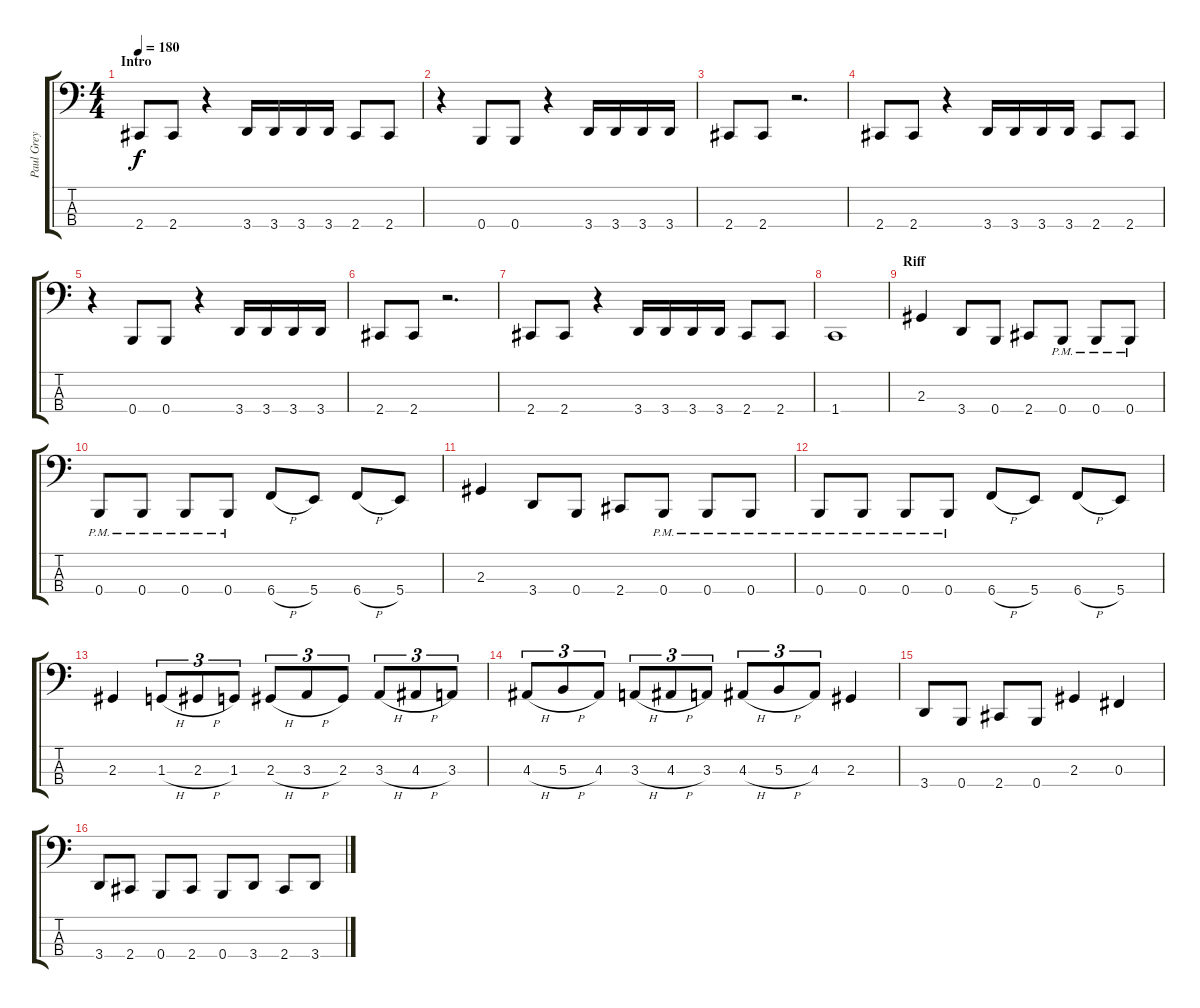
\track ("Paul Grey" "Paul Grey") {instrument electricbassfinger}
\staff {score tabs}
\tuning (E2 B1 Gb1 B0) {hide}
\ts (4 4)
\section ("" "Intro")
\tempo 180
\clef f4
\ks c
2.4.8{dy f instrument electricbassfinger} 2.4.8 r.4 3.4.16 3.4.16 3.4.16 3.4.16 2.4.8 2.4.8 |
r.4 0.4.8 0.4.8 r.4 3.4.16 3.4.16 3.4.16 3.4.16 |
2.4.8 2.4.8 r.2{d} |
2.4.8 2.4.8 r.4 3.4.16 3.4.16 3.4.16 3.4.16 2.4.8 2.4.8 |
r.4 0.4.8 0.4.8 r.4 3.4.16 3.4.16 3.4.16 3.4.16 |
2.4.8 2.4.8 r.2{d} |
2.4.8 2.4.8 r.4 3.4.16 3.4.16 3.4.16 3.4.16 2.4.8 2.4.8 |
1.4.1 |
\section ("" "Riff")
2.3.4 3.4.8 0.4.8 2.4.8 0.4{pm}.8 0.4{pm}.8 0.4{pm}.8 |
0.4{pm}.8 0.4{pm}.8 0.4{pm}.8 0.4{pm}.8 6.4{h}.8 5.4.8 6.4{h}.8 5.4.8 |
2.3.4 3.4.8 0.4.8 2.4.8 0.4{pm}.8 0.4{pm}.8 0.4{pm}.8 |
0.4{pm}.8 0.4{pm}.8 0.4{pm}.8 0.4{pm}.8 6.4{h}.8 5.4.8 6.4{h}.8 5.4.8 |
2.3.4 1.3{h}.8{tu (3 2)} 2.3{h}.8{tu (3 2)} 1.3.8{tu (3 2)} 2.3{h}.8{tu (3 2)} 3.3{h}.8{tu (3 2)} 2.3.8{tu (3 2)} 3.3{h}.8{tu (3 2)} 4.3{h}.8{tu (3 2)} 3.3.8{tu (3 2)} |
4.3{h}.8{tu (3 2)} 5.3{h}.8{tu (3 2)} 4.3.8{tu (3 2)} 3.3{h}.8{tu (3 2)} 4.3{h}.8{tu (3 2)} 3.3.8{tu (3 2)} 4.3{h}.8{tu (3 2)} 5.3{h}.8{tu (3 2)} 4.3.8{tu (3 2)} 2.3.4 |
3.4.8 0.4.8 2.4.8 0.4.8 2.3.4 0.3.4 |
3.4.8 2.4.8 0.4.8 2.4.8 0.4.8 3.4.8 2.4.8 3.4.8
